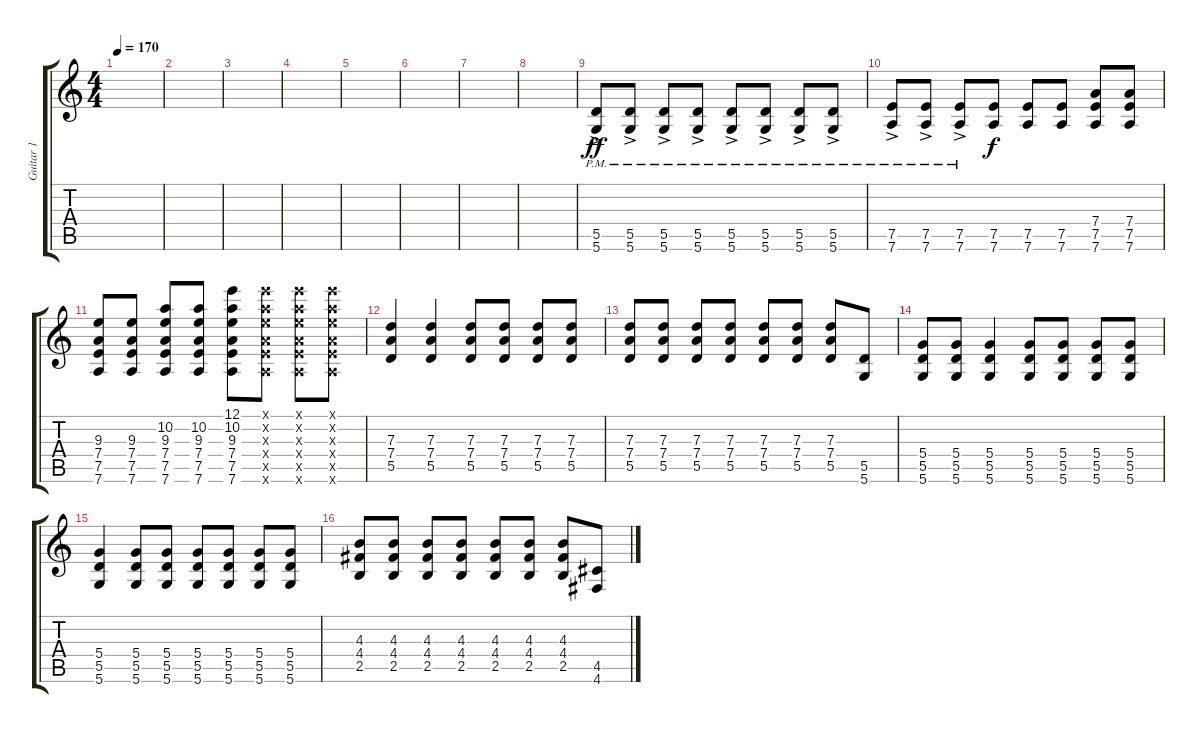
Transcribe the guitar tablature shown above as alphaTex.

\track ("Guitar 1" "Guitar 1") {instrument distortionguitar}
\staff {score tabs}
\tuning (E4 B3 G3 D3 A2 D2) {hide}
\ts (4 4)
\tempo 170
\clef g2
\ks c
|
|
|
|
|
|
|
|
(5.5{ac pm} 5.6{ac pm}).8{dy ff} (5.5{ac pm} 5.6{ac pm}).8 (5.5{ac pm} 5.6{ac pm}).8 (5.5{ac pm} 5.6{ac pm}).8 (5.5{ac pm} 5.6{ac pm}).8 (5.5{ac pm} 5.6{ac pm}).8 (5.5{ac pm} 5.6{ac pm}).8 (5.5{ac pm} 5.6{ac pm}).8 |
(7.5{ac pm} 7.6{ac pm}).8 (7.5{ac pm} 7.6{ac pm}).8 (7.5{ac pm} 7.6{ac pm}).8 (7.5 7.6).8{dy f} (7.5 7.6).8 (7.5 7.6).8 (7.4 7.5 7.6).8 (7.4 7.5 7.6).8 |
(9.3 7.4 7.5 7.6).8 (9.3 7.4 7.5 7.6).8 (10.2 9.3 7.4 7.5 7.6).8 (10.2 9.3 7.4 7.5 7.6).8 (12.1 10.2 9.3 7.4 7.5 7.6).8 (12.1{x} 10.2{x} 9.3{x} 7.4{x} 7.5{x} 7.6{x}).8 (12.1{x} 10.2{x} 9.3{x} 7.4{x} 7.5{x} 7.6{x}).8 (12.1{x} 10.2{x} 9.3{x} 7.4{x} 7.5{x} 7.6{x}).8 |
(7.3 7.4 5.5).4 (7.3 7.4 5.5).4 (7.3 7.4 5.5).8 (7.3 7.4 5.5).8 (7.3 7.4 5.5).8 (7.3 7.4 5.5).8 |
(7.3 7.4 5.5).8 (7.3 7.4 5.5).8 (7.3 7.4 5.5).8 (7.3 7.4 5.5).8 (7.3 7.4 5.5).8 (7.3 7.4 5.5).8 (7.3 7.4 5.5).8 (5.5 5.6).8 |
(5.4 5.5 5.6).8 (5.4 5.5 5.6).8 (5.4 5.5 5.6).4 (5.4 5.5 5.6).8 (5.4 5.5 5.6).8 (5.4 5.5 5.6).8 (5.4 5.5 5.6).8 |
(5.4 5.5 5.6).4 (5.4 5.5 5.6).8 (5.4 5.5 5.6).8 (5.4 5.5 5.6).8 (5.4 5.5 5.6).8 (5.4 5.5 5.6).8 (5.4 5.5 5.6).8 |
(4.3 4.4 2.5).8 (4.3 4.4 2.5).8 (4.3 4.4 2.5).8 (4.3 4.4 2.5).8 (4.3 4.4 2.5).8 (4.3 4.4 2.5).8 (4.3 4.4 2.5).8 (4.5 4.6).8
